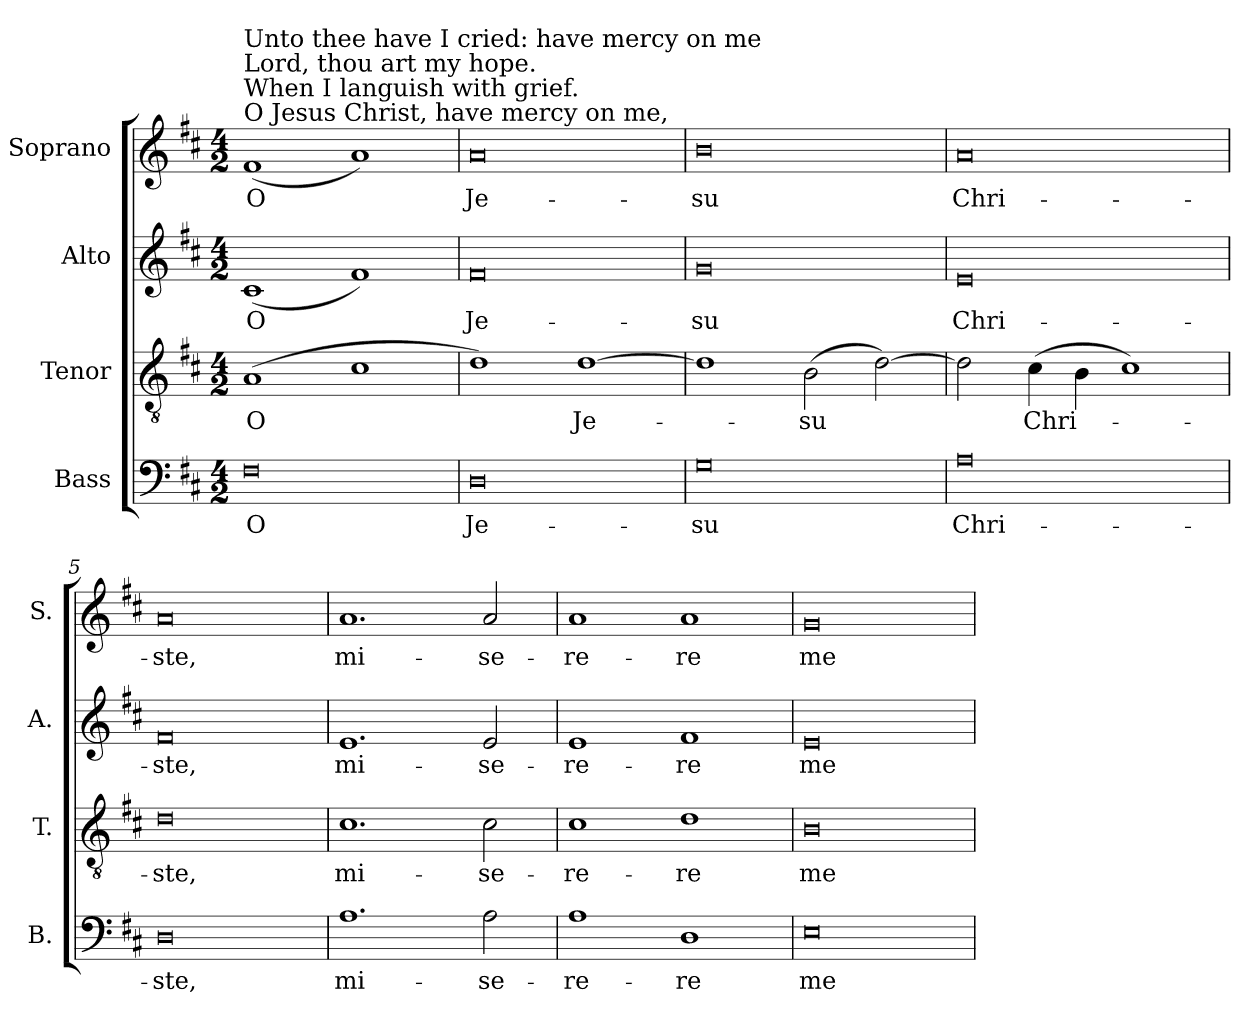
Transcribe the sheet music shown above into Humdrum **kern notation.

**kern	**text	**kern	**text	**kern	**text	**kern	**text
*part4	*part4	*part3	*part3	*part2	*part2	*part1	*part1
*staff4	*staff4	*staff3	*staff3	*staff2	*staff2	*staff1	*staff1
*I"Bass	*	*I"Tenor	*	*I"Alto	*	*I"Soprano	*
*I'B.	*	*I'T.	*	*I'A.	*	*I'S.	*
!!LO:PB:g=z
*clefF4	*	*clefGv2	*	*clefG2	*	*clefG2	*
*	*	*ITrd7c12	*	*	*	*	*
*k[f#c#]	*	*k[f#c#]	*	*k[f#c#]	*	*k[f#c#]	*
*D:	*	*D:	*	*D:	*	*D:	*
*M4/2	*	*M4/2	*	*M4/2	*	*M4/2	*
*MM184	*	*MM184	*	*MM184	*	*MM184	*
=1	=1	=1	=1	=1	=1	=1	=1
!	!LO:LY:b:color=#000000	!	!	!	!	!	!
!	!	!	!LO:LY:b:color=#000000	!	!	!	!
!	!	!	!	!	!LO:LY:b:color=#000000	!	!
!	!	!	!	!	!	!LO:TX:a:t=O Jesus Christ, have mercy on me,	!
!	!	!	!	!	!	!LO:TX:t=When I languish with grief.	!
!	!	!	!	!	!	!LO:TX:t=Lord, thou art my hope.	!
!	!	!	!	!	!	!LO:TX:t=Unto thee have I cried&colon; have mercy on me	!
!	!	!	!	!	!	!	!LO:LY:b:color=#000000
0F#i	O	(1AAi	O	(1c#i	O	(1f#i	O
.	.	1C#i	.	1f#i)	.	1ai)	.
=2	=2	=2	=2	=2	=2	=2	=2
!	!LO:LY:b:color=#000000	!	!	!	!	!	!
!	!	!	!	!	!LO:LY:b:color=#000000	!	!
!	!	!	!	!	!	!	!LO:LY:b:color=#000000
0Di	Je-	1Di)	.	0f#i	Je-	0ai	Je-
!	!	!	!LO:LY:b:color=#000000	!	!	!	!
.	.	[1Di	Je-	.	.	.	.
=3	=3	=3	=3	=3	=3	=3	=3
!	!LO:LY:b:color=#000000	!	!	!	!	!	!
!	!	!	!	!	!LO:LY:b:color=#000000	!	!
!	!	!	!	!	!	!	!LO:LY:b:color=#000000
0Gi	-su	1Di]	.	0gi	-su	0bi	-su
!	!	!	!LO:LY:b:color=#000000	!	!	!	!
.	.	(2BBi\	-su	.	.	.	.
.	.	[2Di\)	.	.	.	.	.
=4	=4	=4	=4	=4	=4	=4	=4
!	!LO:LY:b:color=#000000	!	!	!	!	!	!
!	!	!	!	!	!LO:LY:b:color=#000000	!	!
!	!	!	!	!	!	!	!LO:LY:b:color=#000000
0Ai	Chri-	2Di\]	.	0ei	Chri-	0ai	Chri-
!	!	!	!LO:LY:b:color=#000000	!	!	!	!
.	.	(4C#i\	Chri-	.	.	.	.
.	.	4BBi\	.	.	.	.	.
.	.	1C#i)	.	.	.	.	.
=5	=5	=5	=5	=5	=5	=5	=5
!	!LO:LY:b:color=#000000	!	!	!	!	!	!
!	!	!	!LO:LY:b:color=#000000	!	!	!	!
!	!	!	!	!	!LO:LY:b:color=#000000	!	!
!	!	!	!	!	!	!	!LO:LY:b:color=#000000
0Di	-ste,	0Di	-ste,	0f#i	-ste,	0ai	-ste,
=6	=6	=6	=6	=6	=6	=6	=6
!	!LO:LY:b:color=#000000	!	!	!	!	!	!
!	!	!	!LO:LY:b:color=#000000	!	!	!	!
!	!	!	!	!	!LO:LY:b:color=#000000	!	!
!	!	!	!	!	!	!	!LO:LY:b:color=#000000
1.Ai	mi-	1.C#i	mi-	1.ei	mi-	1.ai	mi-
!	!LO:LY:b:color=#000000	!	!	!	!	!	!
!	!	!	!LO:LY:b:color=#000000	!	!	!	!
!	!	!	!	!	!LO:LY:b:color=#000000	!	!
!	!	!	!	!	!	!	!LO:LY:b:color=#000000
2Ai\	-se-	2C#i\	-se-	2ei/	-se-	2ai/	-se-
=7	=7	=7	=7	=7	=7	=7	=7
!	!LO:LY:b:color=#000000	!	!	!	!	!	!
!	!	!	!LO:LY:b:color=#000000	!	!	!	!
!	!	!	!	!	!LO:LY:b:color=#000000	!	!
!	!	!	!	!	!	!	!LO:LY:b:color=#000000
1Ai	-re-	1C#i	-re-	1ei	-re-	1ai	-re-
!	!LO:LY:b:color=#000000	!	!	!	!	!	!
!	!	!	!LO:LY:b:color=#000000	!	!	!	!
!	!	!	!	!	!LO:LY:b:color=#000000	!	!
!	!	!	!	!	!	!	!LO:LY:b:color=#000000
1Di	-re	1Di	-re	1f#i	-re	1ai	-re
=8	=8	=8	=8	=8	=8	=8	=8
!	!LO:LY:b:color=#000000	!	!	!	!	!	!
!	!	!	!LO:LY:b:color=#000000	!	!	!	!
!	!	!	!	!	!LO:LY:b:color=#000000	!	!
!	!	!	!	!	!	!	!LO:LY:b:color=#000000
0Ei	me-	0BBi	me-	0ei	me-	0gi	me-
=	=	=	=	=	=	=	=
*-	*-	*-	*-	*-	*-	*-	*-
